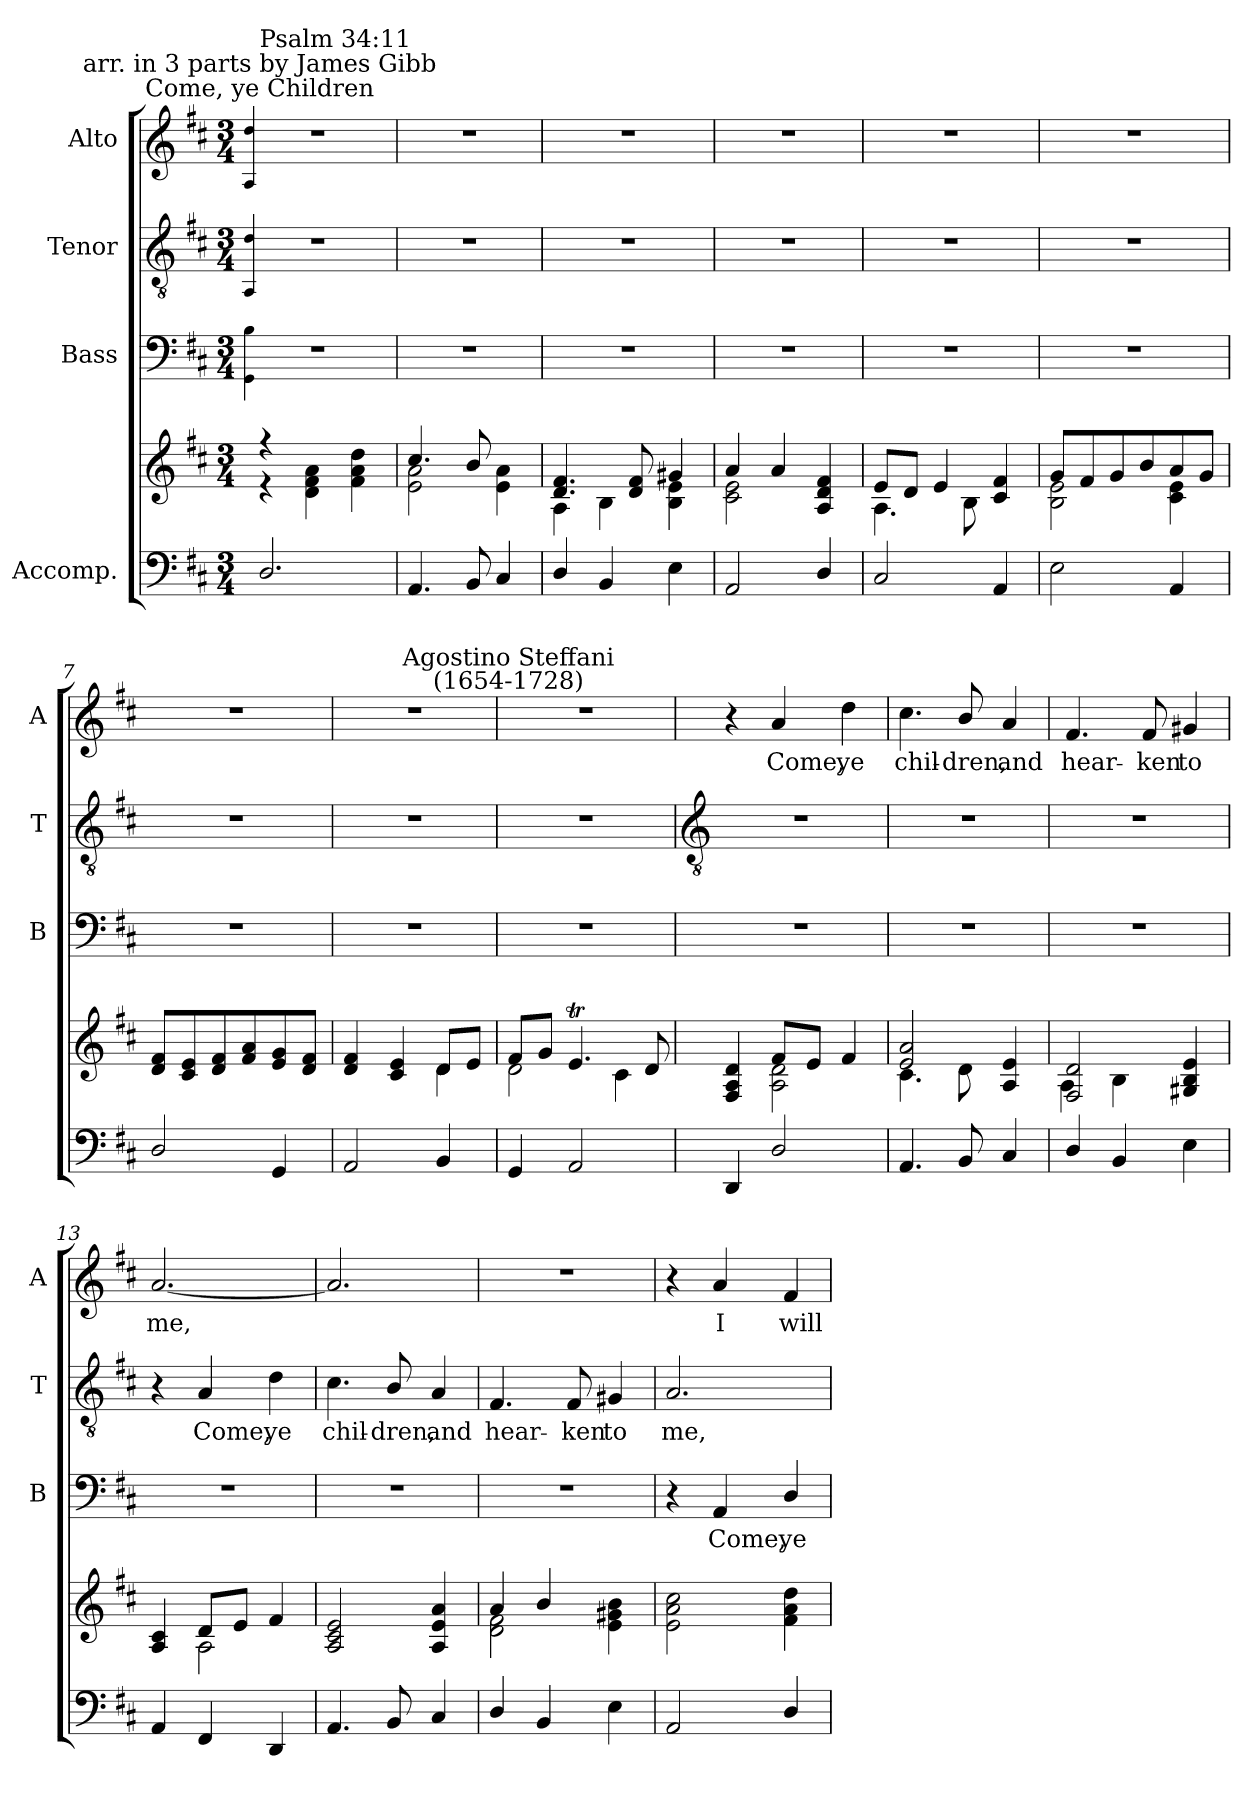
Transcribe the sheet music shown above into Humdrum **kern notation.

**kern	**kern	**kern	**text	**kern	**text	**kern	**text
*part4	*part4	*part3	*part3	*part2	*part2	*part1	*part1
*staff5	*staff4	*staff3	*staff3	*staff2	*staff2	*staff1	*staff1
*I"Accomp.	*	*I"Bass	*	*I"Tenor	*	*I"Alto	*
*	*	*I'B	*	*I'T	*	*I'A	*
*clefF4	*clefG2	*clefF4	*	*clefGv2	*	*clefG2	*
*k[f#c#]	*k[f#c#]	*k[f#c#]	*	*k[f#c#]	*	*k[f#c#]	*
*D:	*D:	*D:	*	*D:	*	*D:	*
*M3/4	*M3/4	*M3/4	*	*M3/4	*	*M3/4	*
=1	=1	=1	=1	=1	=1	=1	=1
.	.	4qqGG 4qqB	.	4qqAA 4qqd	.	4qqA 4qqdd	.
*	*^	*	*	*	*	*	*
!	!	!	!	!	!	!	!LO:TX:a:cj:t=Come, ye Children	!
!	!	!	!	!	!	!	!LO:TX:a:cj:t=arr. in 3 parts by James Gibb	!
!	!	!	!	!	!	!	!LO:TX:a:t=Psalm 34&colon;11	!
!	!	!	!LO:N:vis=1	!	!LO:N:vis=1	!	!LO:N:vis=1	!
2.D/	4r	4r	2.r	.	2.r	.	2.r	.
.	4ryy	4d\ 4f#\ 4a\	.	.	.	.	.	.
.	4ryy	4f#\ 4a\ 4dd\	.	.	.	.	.	.
=2	=2	=2	=2	=2	=2	=2	=2	=2
!	!	!	!LO:N:vis=1	!	!LO:N:vis=1	!	!LO:N:vis=1	!
4.AA	4.cc#/	2e\ 2a\	2.r	.	2.r	.	2.r	.
8BB	8b/	.	.	.	.	.	.	.
4C#	4ryy	4e\ 4a\	.	.	.	.	.	.
=3	=3	=3	=3	=3	=3	=3	=3	=3
!	!	!	!LO:N:vis=1	!	!LO:N:vis=1	!	!LO:N:vis=1	!
4D/	4.d/ 4.f#/	4A\	2.r	.	2.r	.	2.r	.
4BB	.	4B\	.	.	.	.	.	.
.	8d/ 8f#/	.	.	.	.	.	.	.
4E	4g#X/	4B\ 4e\	.	.	.	.	.	.
=4	=4	=4	=4	=4	=4	=4	=4	=4
!	!	!	!LO:N:vis=1	!	!LO:N:vis=1	!	!LO:N:vis=1	!
2AA	4a/	2c#\ 2e\	2.r	.	2.r	.	2.r	.
.	4a/	.	.	.	.	.	.	.
4D/	4A/ 4d/ 4f#/	4ryy	.	.	.	.	.	.
=5	=5	=5	=5	=5	=5	=5	=5	=5
!	!	!	!LO:N:vis=1	!	!LO:N:vis=1	!	!LO:N:vis=1	!
2C#	8e/L	4.A\	2.r	.	2.r	.	2.r	.
.	8d/J	.	.	.	.	.	.	.
.	4e/	.	.	.	.	.	.	.
.	.	8B\	.	.	.	.	.	.
4AA	4c#/ 4f#/	4ryy	.	.	.	.	.	.
=6	=6	=6	=6	=6	=6	=6	=6	=6
!	!	!	!LO:N:vis=1	!	!LO:N:vis=1	!	!LO:N:vis=1	!
2E	8g/L	2B\ 2e\	2.r	.	2.r	.	2.r	.
.	8f#/	.	.	.	.	.	.	.
.	8g/	.	.	.	.	.	.	.
.	8b/	.	.	.	.	.	.	.
4AA	8a/	4c#\ 4e\	.	.	.	.	.	.
.	8g/J	.	.	.	.	.	.	.
=7	=7	=7	=7	=7	=7	=7	=7	=7
!	!	!LO:N:vis=1	!LO:N:vis=1	!	!LO:N:vis=1	!	!LO:N:vis=1	!
2D/	8d/ 8f#/L	2.ryy	2.r	.	2.r	.	2.r	.
.	8c#/ 8e/	.	.	.	.	.	.	.
.	8d/ 8f#/	.	.	.	.	.	.	.
.	8f#/ 8a/	.	.	.	.	.	.	.
4GG	8e/ 8g/	.	.	.	.	.	.	.
.	8d/ 8f#/J	.	.	.	.	.	.	.
=8	=8	=8	=8	=8	=8	=8	=8	=8
!	!	!	!LO:N:vis=1	!	!LO:N:vis=1	!	!LO:N:vis=1	!
2AA	4d/ 4f#/	2ryy	2.r	.	2.r	.	2.r	.
.	4c#/ 4e/	.	.	.	.	.	.	.
4BB	8d/L	4d\	.	.	.	.	.	.
.	8e/J	.	.	.	.	.	.	.
=9	=9	=9	=9	=9	=9	=9	=9	=9
!	!	!	!	!	!	!	!LO:TX:a:cj:t=Agostino Steffani\n(1654-1728)	!
!	!	!	!LO:N:vis=1	!	!LO:N:vis=1	!	!LO:N:vis=1	!
4GG	8f#/L	2d\	2.r	.	2.r	.	2.r	.
.	8g/J	.	.	.	.	.	.	.
2AA	4.eT/	.	.	.	.	.	.	.
.	.	4c#\	.	.	.	.	.	.
.	8d/	.	.	.	.	.	.	.
!!LO:LB:g=z
=10	=10	=10	=10	=10	=10	=10	=10	=10
*	*	*	*	*	*clefGv2	*	*	*
!	!	!	!LO:N:vis=1	!	!LO:N:vis=1	!	!	!
4DD	4F#/ 4A/ 4d/	4ryy	2.r	.	2.r	.	4r	.
!	!	!	!	!	!	!	!	!LO:LY:b
2D/	8f#/L	2A\ 2d\	.	.	.	.	4a	Come,
.	8e/J	.	.	.	.	.	.	.
!	!	!	!	!	!	!	!	!LO:LY:b
.	4f#/	.	.	.	.	.	4dd	ye
=11	=11	=11	=11	=11	=11	=11	=11	=11
!	!	!	!LO:N:vis=1	!	!LO:N:vis=1	!	!	!LO:LY:b
4.AA	2e/ 2a/	4.c#\	2.r	.	2.r	.	4.cc#	chil-
!	!	!	!	!	!	!	!	!LO:LY:b
8BB	.	8d\	.	.	.	.	8b/	-dren,
!	!	!	!	!	!	!	!	!LO:LY:b
4C#	4A/ 4e/	4ryy	.	.	.	.	4a/	and
=12	=12	=12	=12	=12	=12	=12	=12	=12
!	!	!	!LO:N:vis=1	!	!LO:N:vis=1	!	!	!LO:LY:b
4D/	2F#/ 2d/	4A\	2.r	.	2.r	.	4.f#	hear-
4BB	.	4B\	.	.	.	.	.	.
!	!	!	!	!	!	!	!	!LO:LY:b
.	.	.	.	.	.	.	8f#	-ken
!	!	!	!	!	!	!	!	!LO:LY:b
4E	4G#X/ 4B/ 4e/	4ryy	.	.	.	.	4g#X	to
=13	=13	=13	=13	=13	=13	=13	=13	=13
!	!	!	!LO:N:vis=1	!	!	!	!	!LO:LY:b
4AA	4A/ 4c#/	4ryy	2.r	.	4r	.	[2.a/	me,
!	!	!	!	!	!	!LO:LY:b	!	!
4FF#	8d/L	2A\	.	.	4A	Come,	.	.
.	8e/J	.	.	.	.	.	.	.
!	!	!	!	!	!	!LO:LY:b	!	!
4DD	4f#/	.	.	.	4d	ye	.	.
=14	=14	=14	=14	=14	=14	=14	=14	=14
!	!	!LO:N:vis=1	!LO:N:vis=1	!	!	!LO:LY:b	!	!
4.AA	2A/ 2c#/ 2e/	2.ryy	2.r	.	4.c#	chil-	2.a/]	.
!	!	!	!	!	!	!LO:LY:b	!	!
8BB	.	.	.	.	8B/	-dren,	.	.
!	!	!	!	!	!	!LO:LY:b	!	!
4C#	4A/ 4e/ 4a/	.	.	.	4A/	and	.	.
=15	=15	=15	=15	=15	=15	=15	=15	=15
!	!	!	!LO:N:vis=1	!	!	!LO:LY:b	!LO:N:vis=1	!
4D/	4a/	2d\ 2f#\	2.r	.	4.F#	hear-	2.r	.
4BB	4b/	.	.	.	.	.	.	.
!	!	!	!	!	!	!LO:LY:b	!	!
.	.	.	.	.	8F#	-ken	.	.
!	!	!	!	!	!	!LO:LY:b	!	!
4E	4ryy	4e\ 4g#X\ 4b\	.	.	4G#X	to	.	.
=16	=16	=16	=16	=16	=16	=16	=16	=16
!	!LO:N:vis=1	!	!	!	!	!LO:LY:b	!	!
2AA	2.ryy	2e\ 2a\ 2cc#\	4r	.	2.A/	me,	4r	.
!	!	!	!	!LO:LY:b	!	!	!	!LO:LY:b
.	.	.	4AA	Come,	.	.	4a/	I
!	!	!	!	!LO:LY:b	!	!	!	!LO:LY:b
4D/	.	4f#\ 4a\ 4dd\	4D/	ye	.	.	4f#	will
*	*v	*v	*	*	*	*	*	*
=	=	=	=	=	=	=	=
*-	*-	*-	*-	*-	*-	*-	*-
